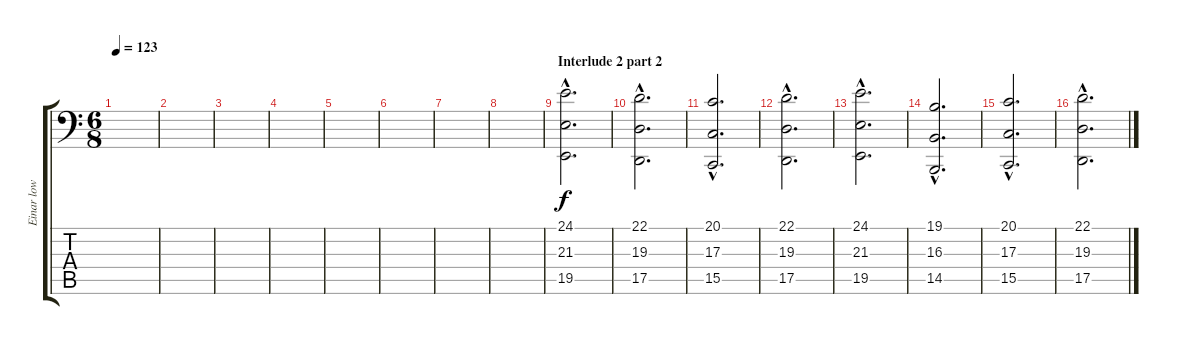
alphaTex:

\track ("Einar low" "Einar low") {instrument stringensemble1}
\staff {score tabs}
\tuning (E2 B1 G1 D1 A0 E0) {hide}
\ts (6 8)
\tempo 123
\clef f4
\ks c
|
|
|
|
|
|
|
|
\section ("" "Interlude 2 part 2 ")
(24.1{hac} 21.3{hac} 19.5{hac}).2{d volume 11} |
(22.1{hac} 19.3{hac} 17.5{hac}).2{d} |
(20.1{hac} 17.3{hac} 15.5{hac}).2{d} |
(22.1{hac} 19.3{hac} 17.5{hac}).2{d} |
(24.1{hac} 21.3{hac} 19.5{hac}).2{d} |
(19.1{hac} 16.3{hac} 14.5{hac}).2{d} |
(20.1{hac} 17.3{hac} 15.5{hac}).2{d} |
(22.1{hac} 19.3{hac} 17.5{hac}).2{d}
